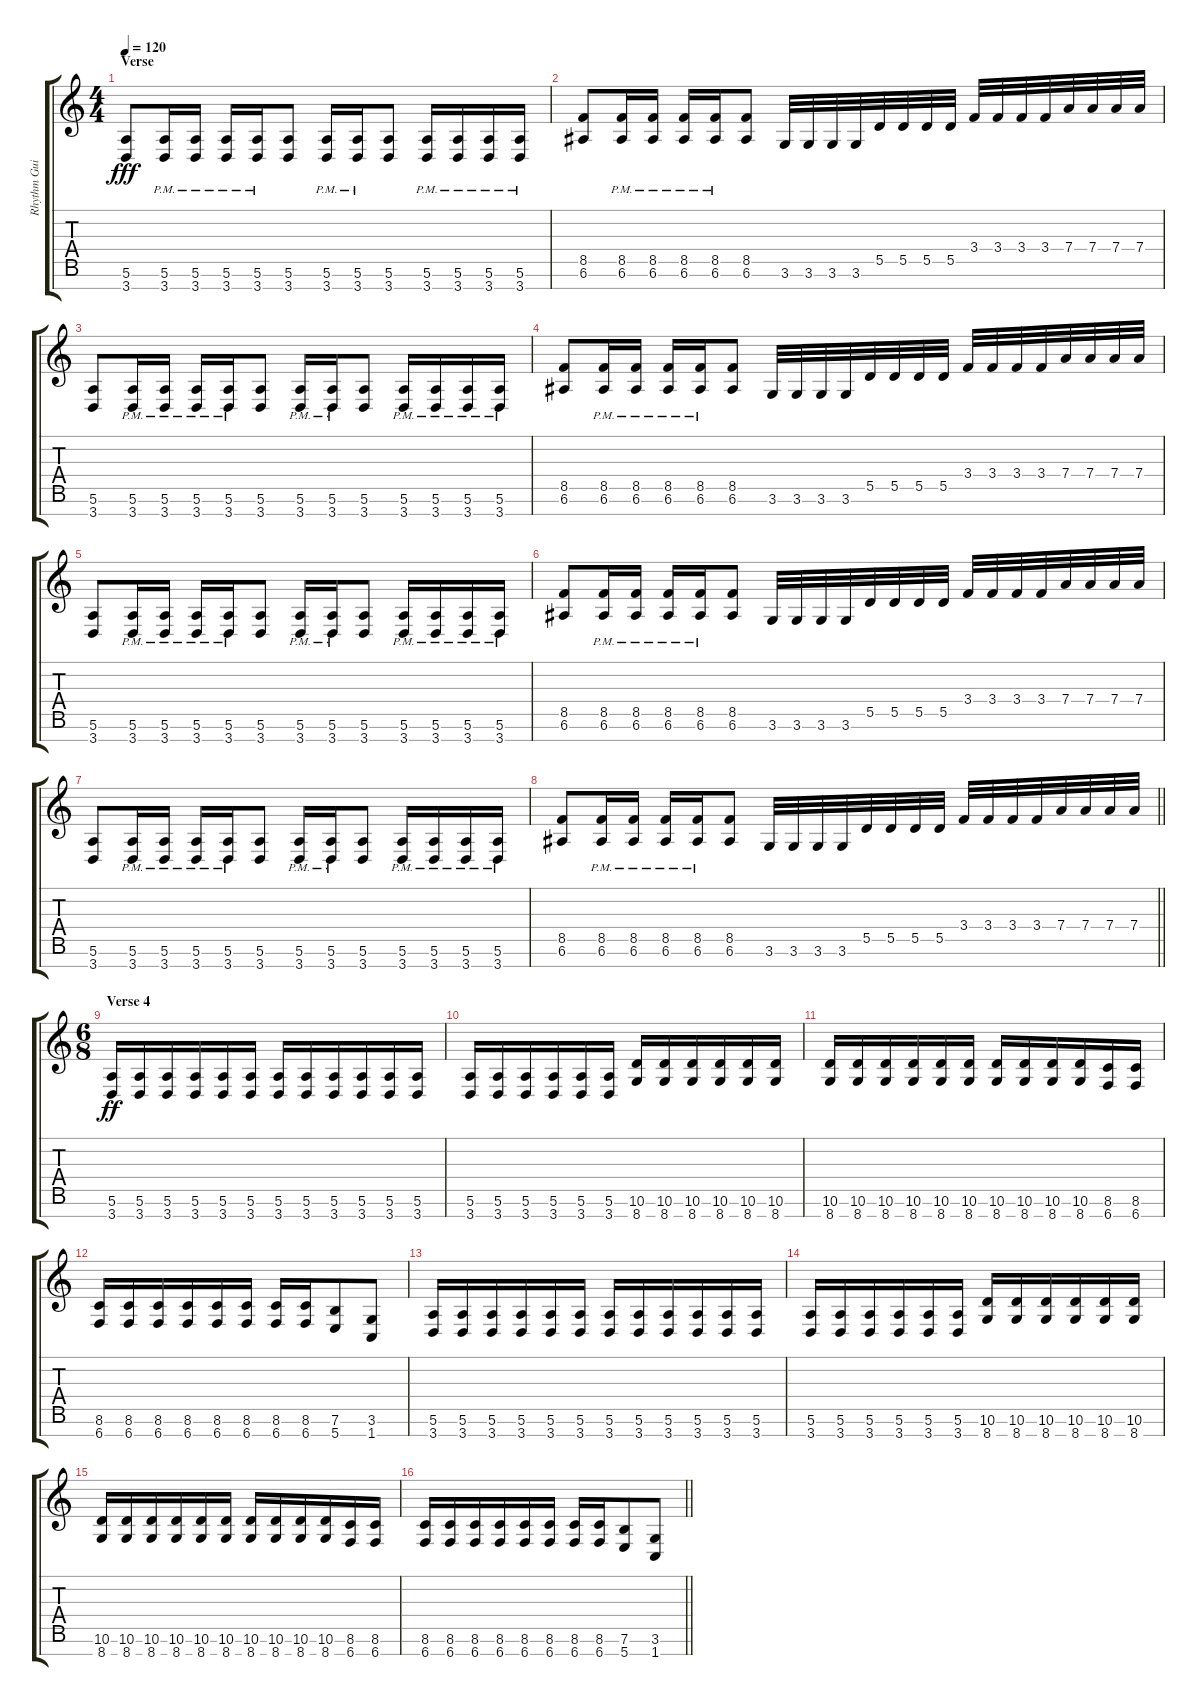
\track ("Rhythm Guitar 2" "Rhythm Gui") {instrument overdrivenguitar}
\staff {score tabs}
\tuning (E4 B3 G3 D3 A2 E2 B1) {hide}
\ts (4 4)
\section ("" "Verse")
\tempo 120
\clef g2
\ks c
(5.6 3.7).8{dy fff} (5.6{pm} 3.7{pm}).16 (5.6{pm} 3.7{pm}).16 (5.6{pm} 3.7{pm}).16 (5.6{pm} 3.7{pm}).16 (5.6 3.7).8 (5.6{pm} 3.7{pm}).16 (5.6{pm} 3.7{pm}).16 (5.6 3.7).8 (5.6{pm} 3.7{pm}).16 (5.6{pm} 3.7{pm}).16 (5.6{pm} 3.7{pm}).16 (5.6{pm} 3.7{pm}).16 |
(8.5 6.6).8 (8.5{pm} 6.6{pm}).16 (8.5{pm} 6.6{pm}).16 (8.5{pm} 6.6{pm}).16 (8.5{pm} 6.6{pm}).16 (8.5 6.6).8 3.6.32 3.6.32 3.6.32 3.6.32 5.5.32 5.5.32 5.5.32 5.5.32 3.4.32 3.4.32 3.4.32 3.4.32 7.4.32 7.4.32 7.4.32 7.4.32 |
(5.6 3.7).8 (5.6{pm} 3.7{pm}).16 (5.6{pm} 3.7{pm}).16 (5.6{pm} 3.7{pm}).16 (5.6{pm} 3.7{pm}).16 (5.6 3.7).8 (5.6{pm} 3.7{pm}).16 (5.6{pm} 3.7{pm}).16 (5.6 3.7).8 (5.6{pm} 3.7{pm}).16 (5.6{pm} 3.7{pm}).16 (5.6{pm} 3.7{pm}).16 (5.6{pm} 3.7{pm}).16 |
(8.5 6.6).8 (8.5{pm} 6.6{pm}).16 (8.5{pm} 6.6{pm}).16 (8.5{pm} 6.6{pm}).16 (8.5{pm} 6.6{pm}).16 (8.5 6.6).8 3.6.32 3.6.32 3.6.32 3.6.32 5.5.32 5.5.32 5.5.32 5.5.32 3.4.32 3.4.32 3.4.32 3.4.32 7.4.32 7.4.32 7.4.32 7.4.32 |
(5.6 3.7).8 (5.6{pm} 3.7{pm}).16 (5.6{pm} 3.7{pm}).16 (5.6{pm} 3.7{pm}).16 (5.6{pm} 3.7{pm}).16 (5.6 3.7).8 (5.6{pm} 3.7{pm}).16 (5.6{pm} 3.7{pm}).16 (5.6 3.7).8 (5.6{pm} 3.7{pm}).16 (5.6{pm} 3.7{pm}).16 (5.6{pm} 3.7{pm}).16 (5.6{pm} 3.7{pm}).16 |
(8.5 6.6).8 (8.5{pm} 6.6{pm}).16 (8.5{pm} 6.6{pm}).16 (8.5{pm} 6.6{pm}).16 (8.5{pm} 6.6{pm}).16 (8.5 6.6).8 3.6.32 3.6.32 3.6.32 3.6.32 5.5.32 5.5.32 5.5.32 5.5.32 3.4.32 3.4.32 3.4.32 3.4.32 7.4.32 7.4.32 7.4.32 7.4.32 |
(5.6 3.7).8 (5.6{pm} 3.7{pm}).16 (5.6{pm} 3.7{pm}).16 (5.6{pm} 3.7{pm}).16 (5.6{pm} 3.7{pm}).16 (5.6 3.7).8 (5.6{pm} 3.7{pm}).16 (5.6{pm} 3.7{pm}).16 (5.6 3.7).8 (5.6{pm} 3.7{pm}).16 (5.6{pm} 3.7{pm}).16 (5.6{pm} 3.7{pm}).16 (5.6{pm} 3.7{pm}).16 |
\barLineRight lightlight
(8.5 6.6).8 (8.5{pm} 6.6{pm}).16 (8.5{pm} 6.6{pm}).16 (8.5{pm} 6.6{pm}).16 (8.5{pm} 6.6{pm}).16 (8.5 6.6).8 3.6.32 3.6.32 3.6.32 3.6.32 5.5.32 5.5.32 5.5.32 5.5.32 3.4.32 3.4.32 3.4.32 3.4.32 7.4.32 7.4.32 7.4.32 7.4.32 |
\ts (6 8)
\section ("" "Verse 4")
(5.6 3.7).16{dy ff} (5.6 3.7).16 (5.6 3.7).16 (5.6 3.7).16 (5.6 3.7).16 (5.6 3.7).16 (5.6 3.7).16 (5.6 3.7).16 (5.6 3.7).16 (5.6 3.7).16 (5.6 3.7).16 (5.6 3.7).16 |
(5.6 3.7).16 (5.6 3.7).16 (5.6 3.7).16 (5.6 3.7).16 (5.6 3.7).16 (5.6 3.7).16 (10.6 8.7).16 (10.6 8.7).16 (10.6 8.7).16 (10.6 8.7).16 (10.6 8.7).16 (10.6 8.7).16 |
(10.6 8.7).16 (10.6 8.7).16 (10.6 8.7).16 (10.6 8.7).16 (10.6 8.7).16 (10.6 8.7).16 (10.6 8.7).16 (10.6 8.7).16 (10.6 8.7).16 (10.6 8.7).16 (8.6 6.7).16 (8.6 6.7).16 |
(8.6 6.7).16 (8.6 6.7).16 (8.6 6.7).16 (8.6 6.7).16 (8.6 6.7).16 (8.6 6.7).16 (8.6 6.7).16 (8.6 6.7).16 (7.6 5.7).8 (3.6 1.7).8 |
(5.6 3.7).16 (5.6 3.7).16 (5.6 3.7).16 (5.6 3.7).16 (5.6 3.7).16 (5.6 3.7).16 (5.6 3.7).16 (5.6 3.7).16 (5.6 3.7).16 (5.6 3.7).16 (5.6 3.7).16 (5.6 3.7).16 |
(5.6 3.7).16 (5.6 3.7).16 (5.6 3.7).16 (5.6 3.7).16 (5.6 3.7).16 (5.6 3.7).16 (10.6 8.7).16 (10.6 8.7).16 (10.6 8.7).16 (10.6 8.7).16 (10.6 8.7).16 (10.6 8.7).16 |
(10.6 8.7).16 (10.6 8.7).16 (10.6 8.7).16 (10.6 8.7).16 (10.6 8.7).16 (10.6 8.7).16 (10.6 8.7).16 (10.6 8.7).16 (10.6 8.7).16 (10.6 8.7).16 (8.6 6.7).16 (8.6 6.7).16 |
\barLineRight lightlight
(8.6 6.7).16 (8.6 6.7).16 (8.6 6.7).16 (8.6 6.7).16 (8.6 6.7).16 (8.6 6.7).16 (8.6 6.7).16 (8.6 6.7).16 (7.6 5.7).8 (3.6 1.7).8
